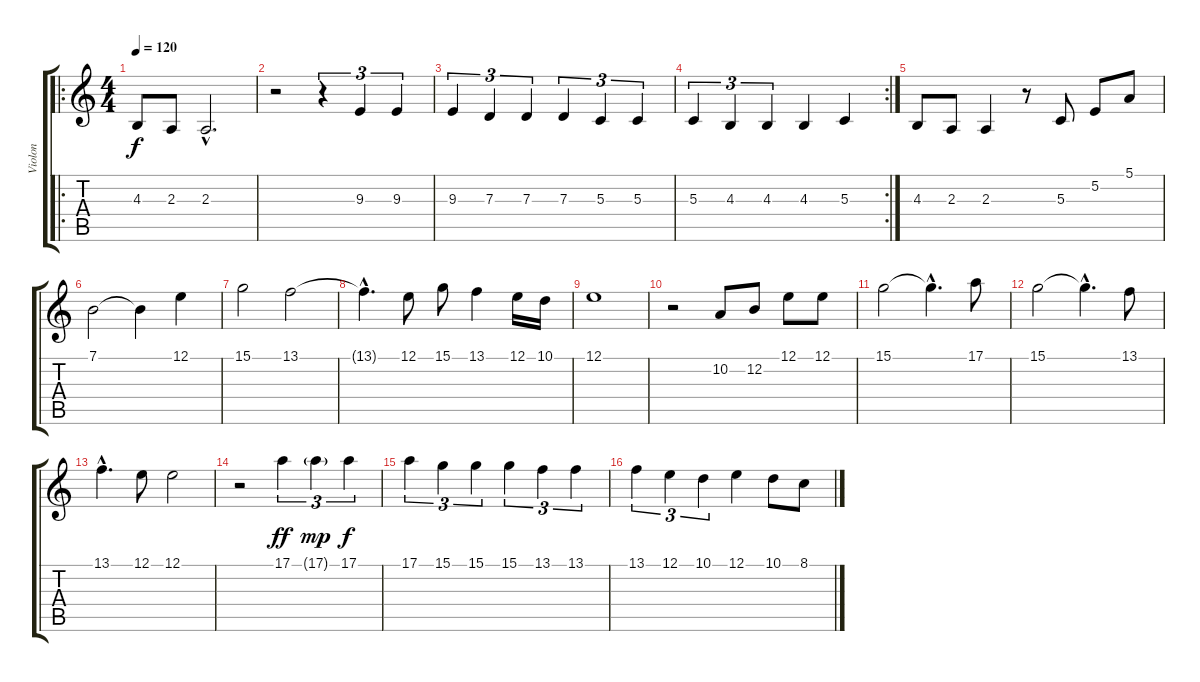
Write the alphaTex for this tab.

\track ("Violon" "Violon") {instrument violin}
\staff {score tabs}
\tuning (E4 B3 G3 D3 A2 E2) {hide}
\ro
\ts (4 4)
\tempo 120
\clef g2
\ks c
4.3.8{dy f} 2.3.8 2.3{hac}.2{d} |
r.2 r.4{tu (3 2) volume 16} 9.3.4{tu (3 2)} 9.3.4{tu (3 2)} |
9.3.4{tu (3 2)} 7.3.4{tu (3 2)} 7.3.4{tu (3 2)} 7.3.4{tu (3 2)} 5.3.4{tu (3 2)} 5.3.4{tu (3 2)} |
\rc 2
5.3.4{tu (3 2)} 4.3.4{tu (3 2)} 4.3.4{tu (3 2)} 4.3.4 5.3.4 |
4.3.8{volume 16} 2.3.8 2.3.4 r.8 5.3.8{volume 16} 5.2.8 5.1.8 |
7.1.2 7.1{t}.4 12.1.4 |
15.1.2 13.1.2 |
13.1{hac t}.4{d} 12.1.8{volume 16} 15.1.8 13.1.4 12.1.16 10.1.16 |
12.1.1 |
r.2{volume 16} 10.2.8 12.2.8 12.1.8 12.1.8 |
15.1.2 15.1{hac t}.4{d} 17.1.8 |
15.1.2 15.1{hac t}.4{d} 13.1.8 |
13.1{hac}.4{d} 12.1.8 12.1.2 |
r.2 17.1.4{tu (3 2) dy ff volume 16} 17.1{g}.4{tu (3 2) dy mp} 17.1.4{tu (3 2) dy f} |
17.1.4{tu (3 2)} 15.1.4{tu (3 2)} 15.1.4{tu (3 2)} 15.1.4{tu (3 2)} 13.1.4{tu (3 2)} 13.1.4{tu (3 2)} |
13.1.4{tu (3 2)} 12.1.4{tu (3 2)} 10.1.4{tu (3 2)} 12.1.4 10.1.8 8.1.8
